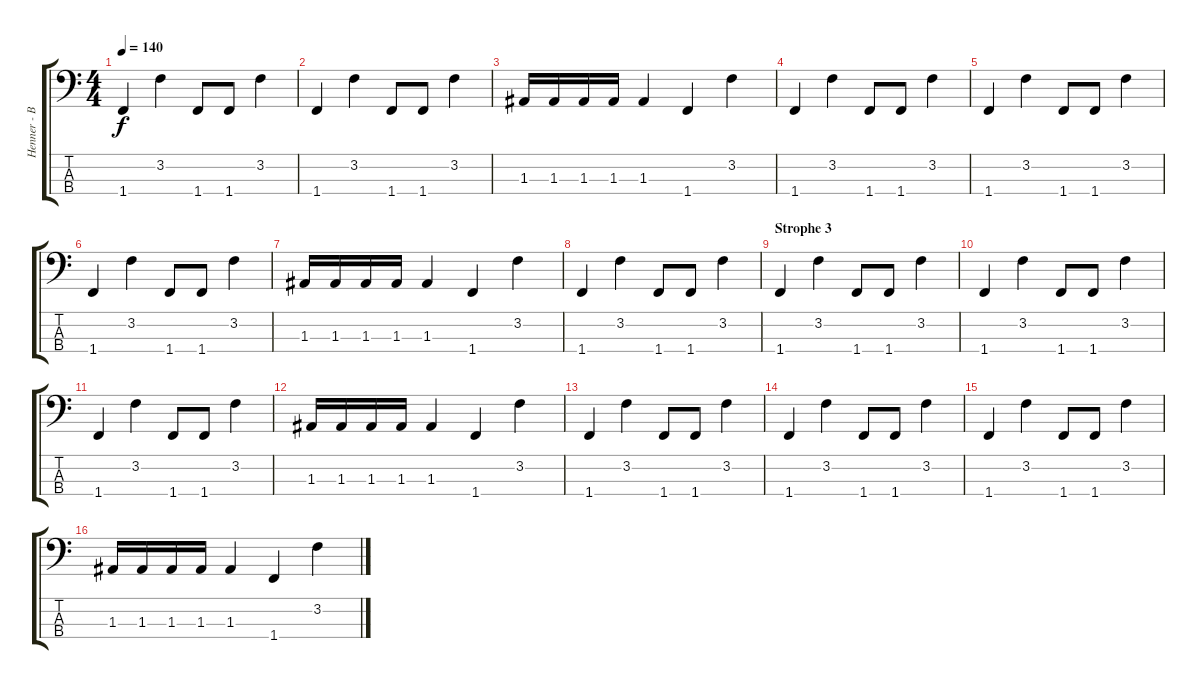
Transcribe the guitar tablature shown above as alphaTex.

\track ("Henner - Bass" "Henner - B") {instrument electricbassfinger}
\staff {score tabs}
\tuning (G2 D2 A1 E1) {hide}
\ts (4 4)
\tempo 140
\clef f4
\ks c
1.4.4{dy f} 3.2.4 1.4.8 1.4.8 3.2.4 |
1.4.4 3.2.4 1.4.8 1.4.8 3.2.4 |
1.3.16 1.3.16 1.3.16 1.3.16 1.3.4 1.4.4 3.2.4 |
1.4.4 3.2.4 1.4.8 1.4.8 3.2.4 |
1.4.4 3.2.4 1.4.8 1.4.8 3.2.4 |
1.4.4 3.2.4 1.4.8 1.4.8 3.2.4 |
1.3.16 1.3.16 1.3.16 1.3.16 1.3.4 1.4.4 3.2.4 |
1.4.4 3.2.4 1.4.8 1.4.8 3.2.4 |
\section ("" "Strophe 3")
1.4.4 3.2.4 1.4.8 1.4.8 3.2.4 |
1.4.4 3.2.4 1.4.8 1.4.8 3.2.4 |
1.4.4 3.2.4 1.4.8 1.4.8 3.2.4 |
1.3.16 1.3.16 1.3.16 1.3.16 1.3.4 1.4.4 3.2.4 |
1.4.4 3.2.4 1.4.8 1.4.8 3.2.4 |
1.4.4 3.2.4 1.4.8 1.4.8 3.2.4 |
1.4.4 3.2.4 1.4.8 1.4.8 3.2.4 |
1.3.16 1.3.16 1.3.16 1.3.16 1.3.4 1.4.4 3.2.4
